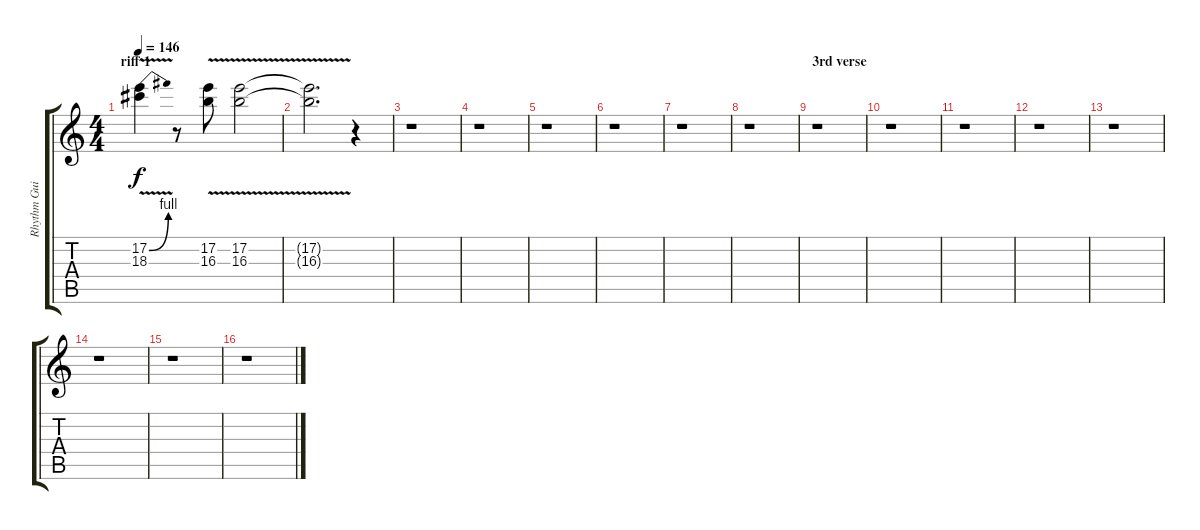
\track ("Rhythm Guitar" "Rhythm Gui") {instrument distortionguitar}
\staff {score tabs}
\tuning (E4 B3 G3 D3 A2 E2) {hide}
\ts (4 4)
\section ("" "riff 1")
\tempo 146
\clef g2
\ks c
(17.2{be (bend 0 0 60 4) v} 18.3{v}).4{dy f} r.8 (17.2{v} 16.3{v}).8 (17.2{v} 16.3{v}).2 |
(17.2{t} 16.3{t}).2{d} r.4 |
r.1 |
r.1 |
r.1 |
r.1 |
r.1 |
r.1 |
\section ("" "3rd verse")
r.1 |
r.1 |
r.1 |
r.1 |
r.1 |
r.1 |
r.1 |
r.1
